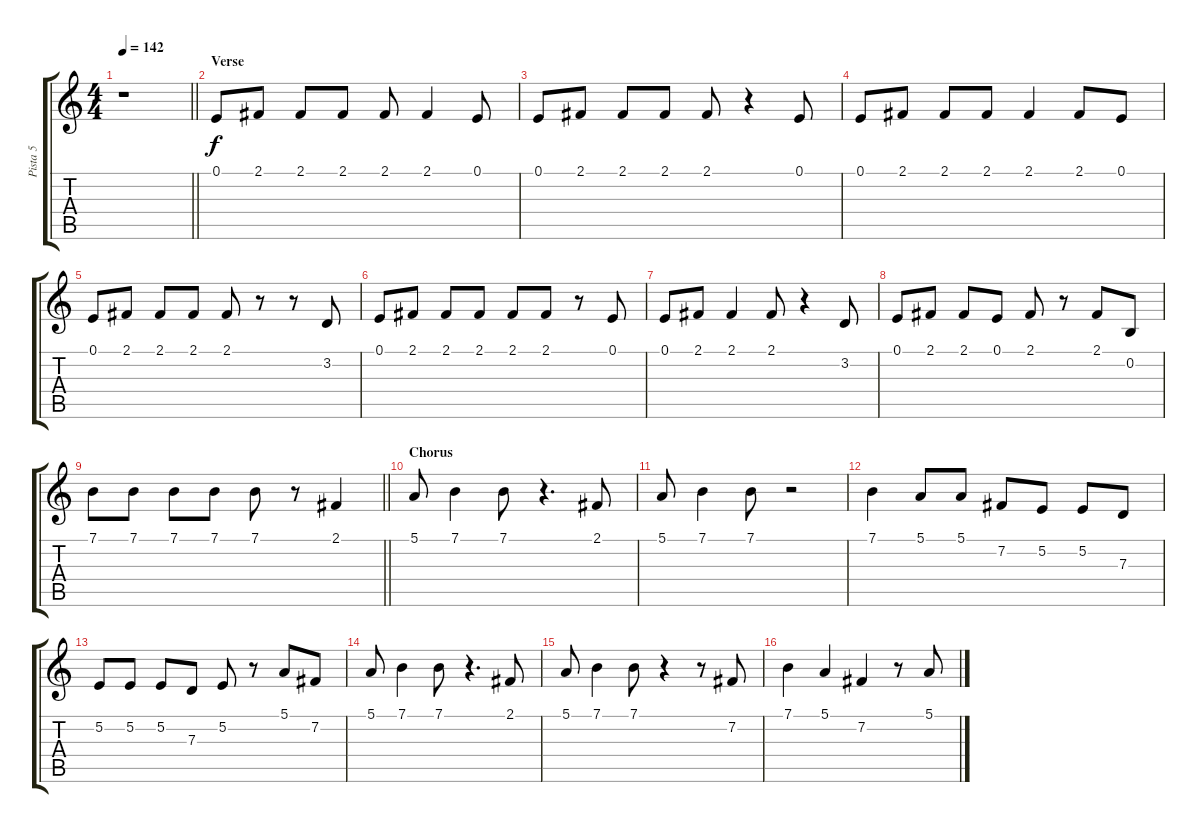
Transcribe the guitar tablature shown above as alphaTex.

\track ("Pista 5" "Pista 5") {instrument lead2sawtooth}
\staff {score tabs}
\tuning (E4 B3 G3 D3 A2 E2) {hide}
\ts (4 4)
\tempo 142
\clef g2
\barLineRight lightlight
\ks c
r.1{dy f} |
\section ("" "Verse ")
0.1.8 2.1.8 2.1.8 2.1.8 2.1.8 2.1.4 0.1.8 |
0.1.8 2.1.8 2.1.8 2.1.8 2.1.8 r.4 0.1.8 |
0.1.8 2.1.8 2.1.8 2.1.8 2.1.4 2.1.8 0.1.8 |
0.1.8 2.1.8 2.1.8 2.1.8 2.1.8 r.8 r.8 3.2.8 |
0.1.8 2.1.8 2.1.8 2.1.8 2.1.8 2.1.8 r.8 0.1.8 |
0.1.8 2.1.8 2.1.4 2.1.8 r.4 3.2.8 |
0.1.8 2.1.8 2.1.8 0.1.8 2.1.8 r.8 2.1.8 0.2.8 |
\barLineRight lightlight
7.1.8 7.1.8 7.1.8 7.1.8 7.1.8 r.8 2.1.4 |
\section ("" "Chorus ")
5.1.8 7.1.4 7.1.8 r.4{d} 2.1.8 |
5.1.8 7.1.4 7.1.8 r.2 |
7.1.4 5.1.8 5.1.8 7.2.8 5.2.8 5.2.8 7.3.8 |
5.2.8 5.2.8 5.2.8 7.3.8 5.2.8 r.8 5.1.8 7.2.8 |
5.1.8 7.1.4 7.1.8 r.4{d} 2.1.8 |
5.1.8 7.1.4 7.1.8 r.4 r.8 7.2.8 |
7.1.4 5.1.4 7.2.4 r.8 5.1.8
